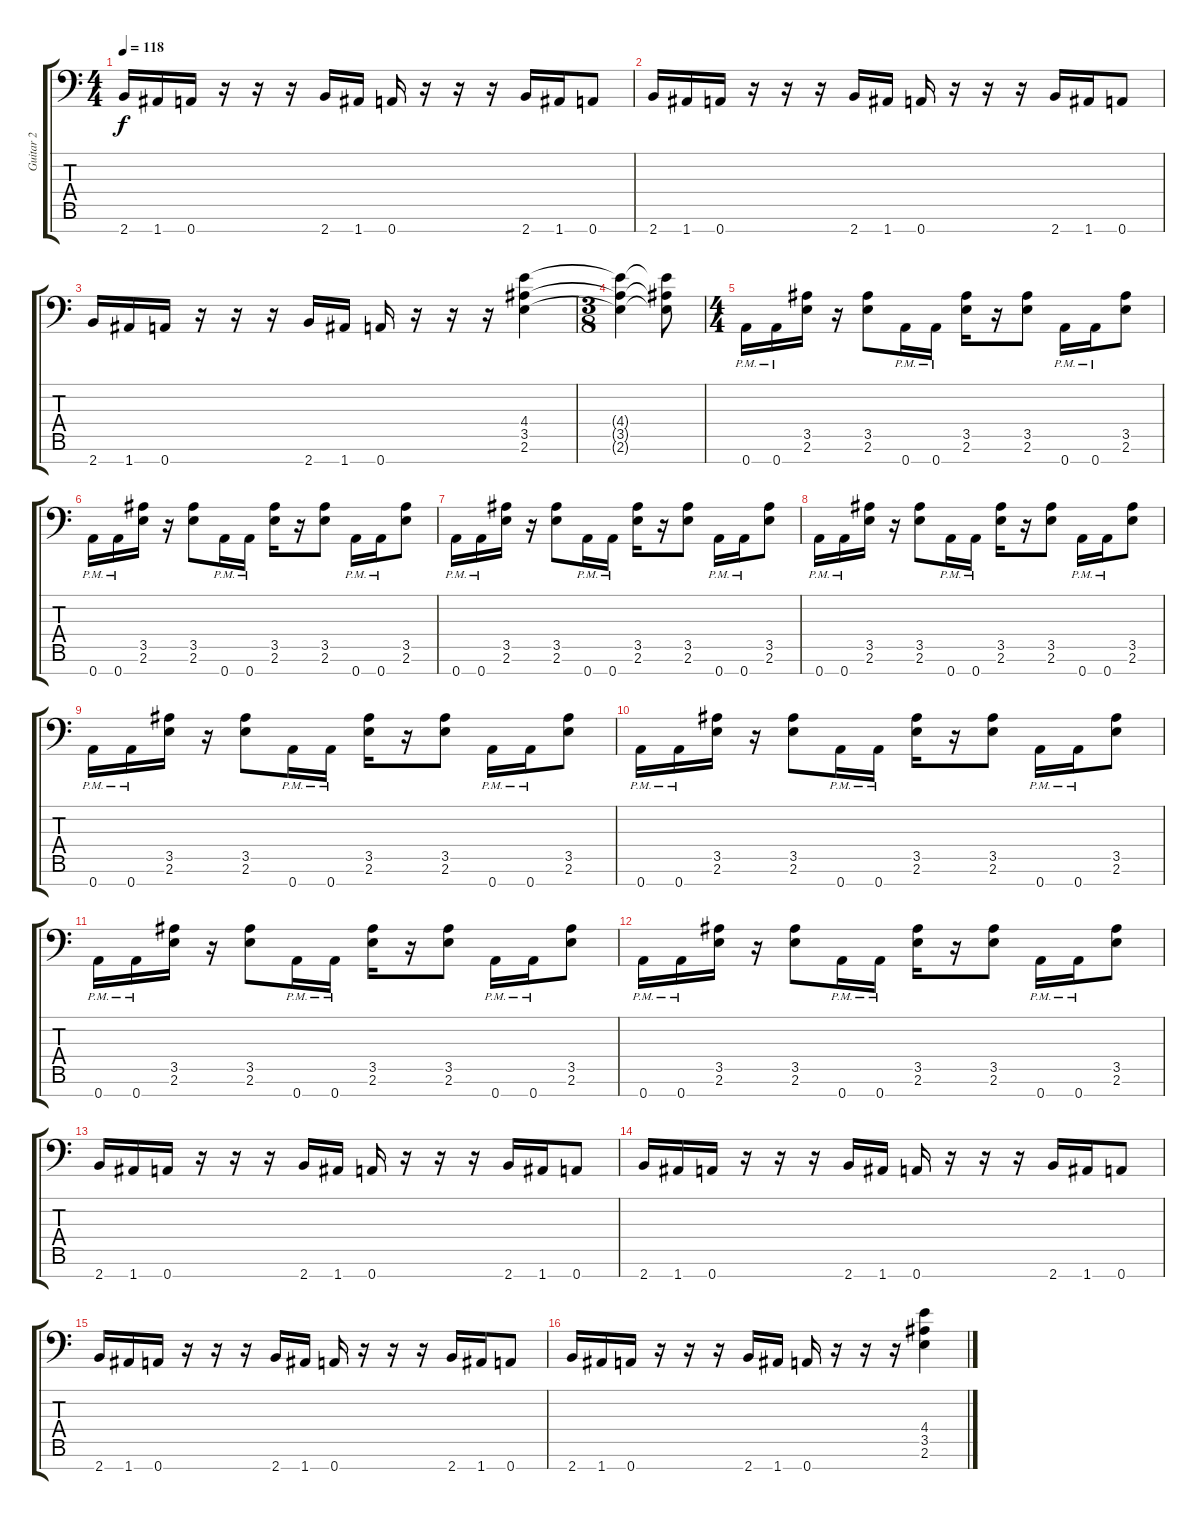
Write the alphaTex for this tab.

\track ("Guitar 2" "Guitar 2") {instrument overdrivenguitar}
\staff {score tabs}
\tuning (D4 A3 F3 C3 G2 D2 A1) {hide}
\ts (4 4)
\tempo 118
\clef f4
\ks c
2.7.16{dy f} 1.7.16 0.7.16 r.16 r.16 r.16 2.7.16 1.7.16 0.7.16 r.16 r.16 r.16 2.7.16 1.7.16 0.7.8 |
2.7.16 1.7.16 0.7.16 r.16 r.16 r.16 2.7.16 1.7.16 0.7.16 r.16 r.16 r.16 2.7.16 1.7.16 0.7.8 |
2.7.16 1.7.16 0.7.16 r.16 r.16 r.16 2.7.16 1.7.16 0.7.16 r.16 r.16 r.16 (4.4 3.5 2.6).4 |
\ts (3 8)
(4.4{t} 3.5{t} 2.6{t}).4 (4.4{t} 3.5{t} 2.6{t}).8 |
\ts (4 4)
0.7{pm}.16 0.7{pm}.16 (3.5 2.6).16 r.16 (3.5 2.6).8 0.7{pm}.16 0.7{pm}.16 (3.5 2.6).16 r.16 (3.5 2.6).8 0.7{pm}.16 0.7{pm}.16 (3.5 2.6).8 |
0.7{pm}.16 0.7{pm}.16 (3.5 2.6).16 r.16 (3.5 2.6).8 0.7{pm}.16 0.7{pm}.16 (3.5 2.6).16 r.16 (3.5 2.6).8 0.7{pm}.16 0.7{pm}.16 (3.5 2.6).8 |
0.7{pm}.16 0.7{pm}.16 (3.5 2.6).16 r.16 (3.5 2.6).8 0.7{pm}.16 0.7{pm}.16 (3.5 2.6).16 r.16 (3.5 2.6).8 0.7{pm}.16 0.7{pm}.16 (3.5 2.6).8 |
0.7{pm}.16 0.7{pm}.16 (3.5 2.6).16 r.16 (3.5 2.6).8 0.7{pm}.16 0.7{pm}.16 (3.5 2.6).16 r.16 (3.5 2.6).8 0.7{pm}.16 0.7{pm}.16 (3.5 2.6).8 |
0.7{pm}.16 0.7{pm}.16 (3.5 2.6).16 r.16 (3.5 2.6).8 0.7{pm}.16 0.7{pm}.16 (3.5 2.6).16 r.16 (3.5 2.6).8 0.7{pm}.16 0.7{pm}.16 (3.5 2.6).8 |
0.7{pm}.16 0.7{pm}.16 (3.5 2.6).16 r.16 (3.5 2.6).8 0.7{pm}.16 0.7{pm}.16 (3.5 2.6).16 r.16 (3.5 2.6).8 0.7{pm}.16 0.7{pm}.16 (3.5 2.6).8 |
0.7{pm}.16 0.7{pm}.16 (3.5 2.6).16 r.16 (3.5 2.6).8 0.7{pm}.16 0.7{pm}.16 (3.5 2.6).16 r.16 (3.5 2.6).8 0.7{pm}.16 0.7{pm}.16 (3.5 2.6).8 |
0.7{pm}.16 0.7{pm}.16 (3.5 2.6).16 r.16 (3.5 2.6).8 0.7{pm}.16 0.7{pm}.16 (3.5 2.6).16 r.16 (3.5 2.6).8 0.7{pm}.16 0.7{pm}.16 (3.5 2.6).8 |
2.7.16 1.7.16 0.7.16 r.16 r.16 r.16 2.7.16 1.7.16 0.7.16 r.16 r.16 r.16 2.7.16 1.7.16 0.7.8 |
2.7.16 1.7.16 0.7.16 r.16 r.16 r.16 2.7.16 1.7.16 0.7.16 r.16 r.16 r.16 2.7.16 1.7.16 0.7.8 |
2.7.16 1.7.16 0.7.16 r.16 r.16 r.16 2.7.16 1.7.16 0.7.16 r.16 r.16 r.16 2.7.16 1.7.16 0.7.8 |
2.7.16 1.7.16 0.7.16 r.16 r.16 r.16 2.7.16 1.7.16 0.7.16 r.16 r.16 r.16 (4.4 3.5 2.6).4
